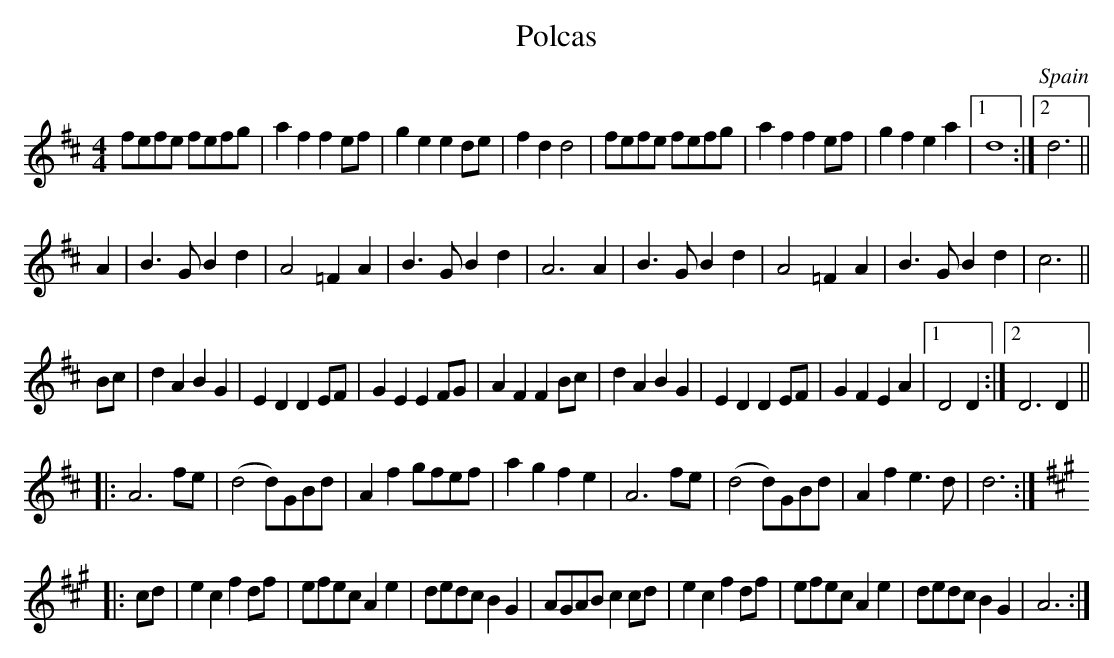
X:1
T:Polcas
O:Spain
M:4/4
K:D
fefe fefg|a2f2 f2ef|g2e2 e2de|f2d2 d4|\
fefe fefg|a2f2 f2ef|g2f2 e2a2|1 d8 :|2 d6||
A2|\
B3G B2d2|A4 =F2A2|B3G B2d2|A6 A2|\
B3G B2d2|A4 =F2A2|B3G B2d2|c6 ||
Bc|\
d2A2 B2G2|E2D2 D2EF|G2E2 E2FG|A2F2 F2Bc|\
d2A2 B2G2|E2D2 D2EF|G2F2 E2A2|1 D4D2 :|2 D6D2||
|:A6 fe|(d4 d)GBd|A2f2 gfef|a2g2 f2e2|\
A6 fe|(d4 d)GBd|A2f2 e3d|d6 :|
K:A
|:cd|\
e2c2 f2df|efec A2e2|dedc B2G2|AGAB c2cd|\
e2c2 f2df|efec A2e2|dedc B2G2|A6 :|
